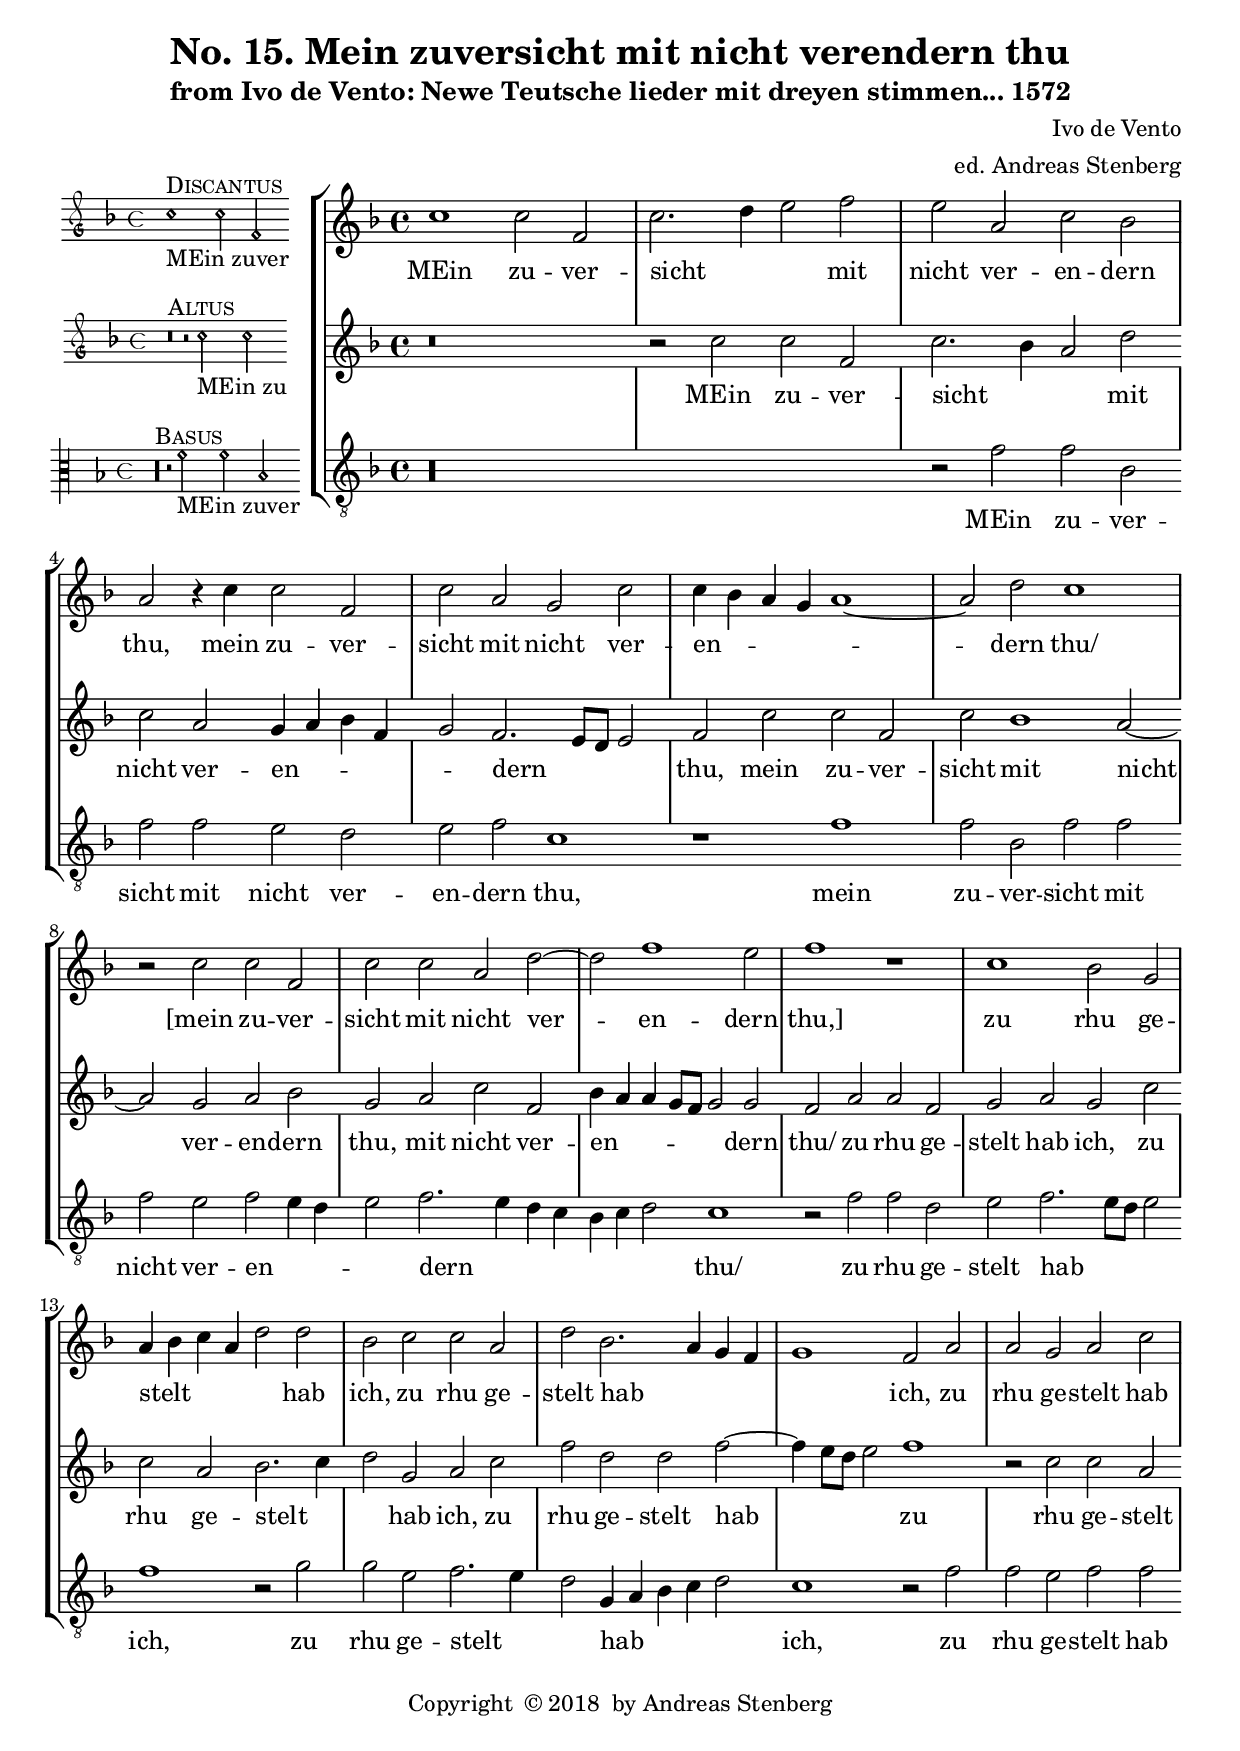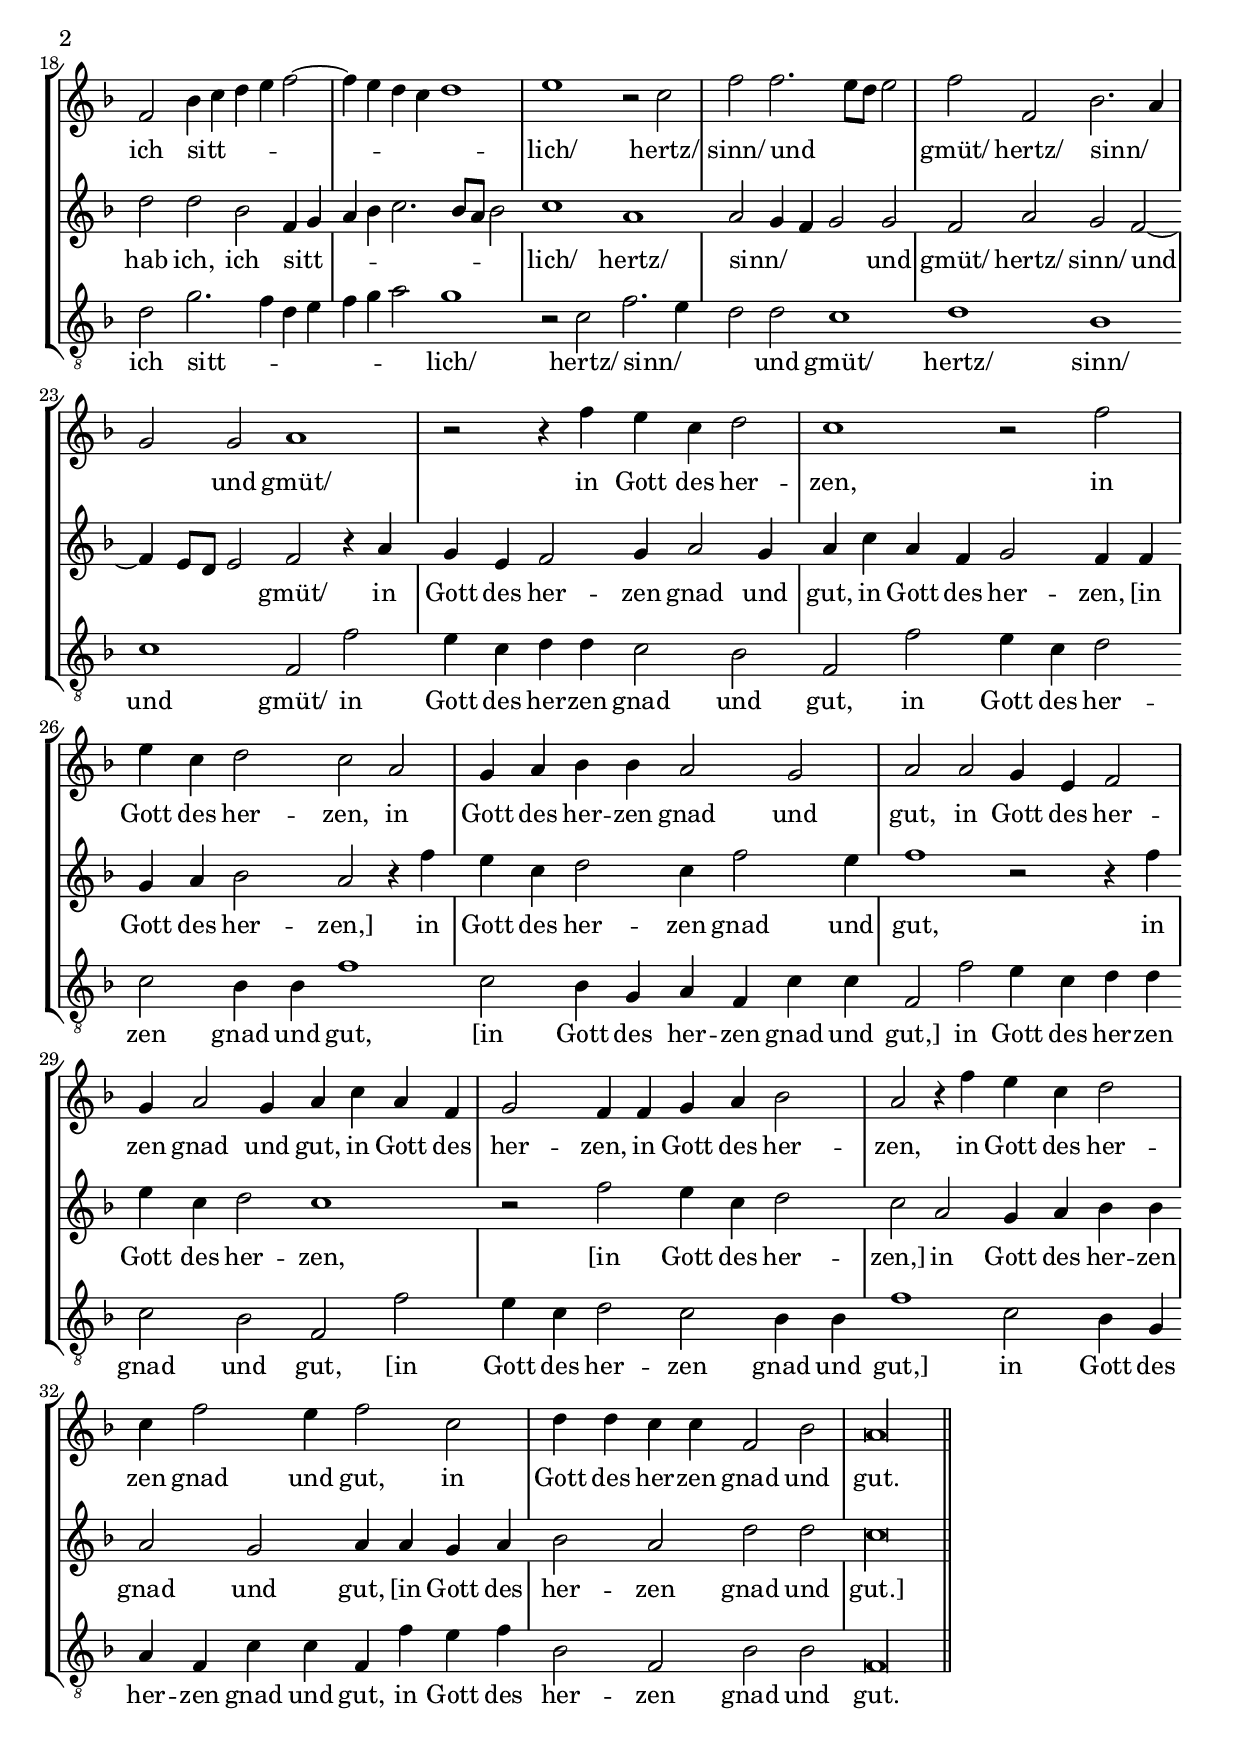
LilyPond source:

\version "2.18.0"
\include "deutsch.ly"
#(append! supported-clefs '(("mensural-f3" . ("clefs.mensural.f" 0 0))))
ficta = \once \set suggestAccidentals =##t
\header {
  title = "No. 15. Mein zuversicht mit nicht verendern thu"
  subtitle = "from Ivo de Vento: Newe Teutsche lieder mit dreyen stimmen... 1572"
  composer = "Ivo de Vento"
  arranger = "ed. Andreas Stenberg"
  poet = ""
  meter =""
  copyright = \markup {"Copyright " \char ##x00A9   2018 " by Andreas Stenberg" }
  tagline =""
}
global = {
  \key f \major
}

sopMusic = \relative c'' {

  \set Score.tempoHideNote = ##t
  \tempo 1 = 72
  \time 4/4
  \set Timing.measureLength = #(ly:make-moment 4/2)
  %\override Staff.BarLine.transparent = ##t
  c1 c2 f,2
  c'2.\melisma d4 e2\melismaEnd f2
  e2 a,2 c2 b2
  a2 r4 c4							%% end of first line in orig.
  c2 f,2
  c'2 a2 g2 c2
  c4\melisma b4 a4 g4 a1~\melismaEnd
  a2 d2 c1
  r2 c2								%% end of second line
  c2 f,2
  c'2 c2 a2 d2~
  d2 f1 e2
  f1 r1
  c1 b2 g2
  a4\melisma b4 c4 a4 d2\melismaEnd d2
  b2 c2								%% end of third line
  c2 a2
  d2 b2.\melisma a4 g4 f4
  g1\melismaEnd f2 a2
  a2 g2 a2 c2
  f,2 b4\melisma c4						%% end of fourth line and first page
  d4 e4 f2~
  f4 e4 d4 c4 d1\melismaEnd
  e1 r2 c2
  f2 f2.\melisma e8 d8 e2\melismaEnd
  f2 f,2 b2.\melisma a4						%% end of fifth line (first on second page)
  g2\melismaEnd g2 a1
  r2 r4 f'4 e4 c4 d2
  c1 r2 f2
  e4 c4 d2 c2 a2
  g4 a4 b4 b4							%% end of sixth line
  a2 g2
  a2 a2 g4 e4 f2
  g4 a2 g4 a4 c4 a4 f4
  g2 f4 f4 g4 a4 b2						%% end of sewenth line
  a2 r4 f'4 e4 c4 d2
  c4 f2 e4 f2 c2
  d4 d4 c4 c4 f,2 b2
  \cadenzaOn
  a\longa
  \revert Staff.BarLine.transparent
  \bar "||"
}
sopWords = \lyricmode {
  MEin zu -- ver -- sicht mit nicht ver -- en -- dern thu,
  mein zu -- ver -- sicht mit nicht ver -- en -- dern thu/
  [mein zu -- ver -- sicht mit nicht ver -- en -- dern thu,]
  zu rhu ge -- stelt hab ich,
  zu rhu ge -- stelt hab ich,
  zu rhu ge -- stelt hab ich sitt -- lich/
  hertz/
  sinn/
  und gmüt/
  hertz/
  sinn/
  und gmüt/
  in Gott des her -- zen,
  in Gott des her -- zen,
  in Gott des her -- zen gnad und gut,
  in Gott des her -- zen gnad und gut,
  in Gott des her -- zen,
  in Gott des her -- zen,
  in Gott des her -- zen gnad und gut,
  in Gott des her -- zen gnad und gut.

}
altoMusic = \relative c' {
  \override Staff.BarLine.transparent = ##t
  r\breve
  r2 c'2 c2 f,2
  c'2.\melisma b4 a2\melismaEnd d2
  c2 a2 g4\melisma a4 b4 f4						%% end of first line in orig.
  g2\melismaEnd f2.\melisma e8 d8 e2\melismaEnd
  f2 c'2 c2 f,2
  c'2 b1 a2~
  a2 g2 a2 b2								%% end of second line7
  g2 a2 c2 f,2
  b4\melisma a4 a4 g8 f8 g2\melismaEnd g2
  f2 a2 a2 f2
  g2 a2 g2 c2
  c2 a2									%% end of third line
  b2.\melisma c4
  d2\melismaEnd g,2 a2 c2
  f2 d2 d2 f2~\melisma
  f4 e8 d8 e2\melismaEnd f1
  r2 c2 c2 a2
  d2 d2								%% end of fourth line and first page
  b2 f4\melisma g4
  a4 b4 c2. b8 a8 b2\melismaEnd
  c1 a1
  a2\melisma g4 f4 g2\melismaEnd g2
  f2 a2 g2 f2~\melisma
  f4 e8 d8 e2\melismaEnd						%% end of fifth line (first on second pagew)
  f2 r4 a4
  g4 e4 f2 g4 a2 g4
  a4 c4 a4 f4 g2 f4 f4
  g4 a4 b2								%% end of sixth line
  a2 r4 f'4
  e4 c4 d2 c4 f2 e4
  f1 r2 r4 f4
  e4 c4 d2 c1
  r2 f2									%% end of sewenth  line
  e4 c4 d2
  c2 a2 g4 a4 b4 b4
  a2 g2 a4 a4 g4 a4
  b2 a2 d2 d2
  \cadenzaOn
  c\longa
  \revert Staff.BarLine.transparent
}
altoWords = \lyricmode {
  MEin zu -- ver -- sicht mit nicht ver -- en -- dern thu,
  mein zu -- ver -- sicht mit nicht ver -- en -- dern thu,
  mit nicht ver -- en -- dern thu/
  zu rhu ge -- stelt hab ich,
  zu rhu ge -- stelt hab ich,
  zu rhu ge -- stelt hab zu rhu ge -- stelt hab ich,
  ich sitt -- lich/
  hertz/
  sinn/
  und gmüt/
  hertz/
  sinn/
  und gmüt/
  in Gott des her -- zen gnad und gut,
  in Gott des her -- zen,
  [in Gott des her -- zen,] 
  in Gott des her -- zen gnad und gut,
  in Gott des her -- zen,
  [in Gott des her -- zen,]
  in Gott des her -- zen gnad und gut,
  [in Gott des her -- zen gnad und gut.]

}

bassMusic = \relative c {
  \override Staff.BarLine.transparent = ##t
  r\longa
  r2 f'2 f2 b,2
  f'2 f2 e2 d2
  e2 f2 c1
  r1 f1
  f2 b,2						%% end of first line in orig.
  f'2 f2
  f2 e2 f2\melisma e4 d4
  e2\melismaEnd  f2.\melisma e4 d4 c4
  b4 c4 d2\melismaEnd						%% end of second line
  c1
  r2 f2 f2 d2
  e2 f2.\melisma e8 d8 e2\melismaEnd
  f1 r2 g2
  g2 e2 f2.\melisma e4
  d2\melismaEnd g,4\melisma a4					%% end of third line
  b4 c4 d2\melismaEnd
  c1 r2 f2
  f2 e2 f2 f2
  d2 g2.\melisma f4 d4 e4
  f4 g4 a2\melismaEnd g1
  r2 c,2						%% end of fourth line and first page
  f2.\melisma e4
  d2\melismaEnd d2 c1
  d1 b1
  c1 f,2 f'2
  e4 c4 d4 d4 c2 b2
  f2 f'2 						%% end of fifth line (first on second page)
  e4 c4 d2 c2 b4 b4
  f'1 c2 b4 g4
  a4 f4 c'4 c4 f,2 f'2
  e4 c4 d4 d4						%% end of sixth line
  c2 b2 f2 f'2
  e4 c4 d2 c2 b4 b4
  f'1 c2 b4 g4
  a4 f4 c'4 c4						%% end of sewenth line
  f,4 f'4 e4 f4
  b,2 f2 b2 b2
  \cadenzaOn
  f\longa
  \revert Staff.BarLine.transparent
}
bassWords = \lyricmode {
  MEin zu -- ver -- sicht mit nicht ver -- en -- dern thu,
  mein zu -- ver -- sicht mit nicht ver -- en -- dern thu/
  zu rhu ge -- stelt hab ich,
  zu rhu ge -- stelt hab ich,
  zu rhu ge -- stelt hab ich sitt -- lich/
  hertz/
  sinn/
  und gmüt/
  hertz/
  sinn/
  und gmüt/
  in Gott des her -- zen gnad und gut,
  in Gott des her -- zen gnad und gut,
  [in Gott des her -- zen gnad und gut,]
  in Gott des her -- zen gnad und gut,
  [in Gott des her -- zen gnad und gut,]
  in Gott des her -- zen gnad und gut,
  in Gott des her -- zen gnad und gut.
}
incipitDiscantus = \markup {
  \score {
    {
      %      \set Staff.instrumentName = #"Tenor "
      \override NoteHead.style = #'neomensural
      \override Rest.style = #'neomensural
      \override Staff.TimeSignature.style = #'mensural
      \cadenzaOn
      \clef "petrucci-g"
      \key f \major
      \time 4/4

      c''1^\markup { \smallCaps"Discantus"} _"MEin zuver"
      c''2 f'2
    }
    \layout {
      \context {
        \Voice
        \remove "Ligature_bracket_engraver"
        \consists "Mensural_ligature_engraver"
      }
      line-width = 4.5\cm
    }
  }
}


incipitAltus = \markup {
  \score {
    {
      %      \set Staff.instrumentName = #"Tenor "
      \override NoteHead.style = #'neomensural
      \override Rest.style = #'neomensural
      \override Staff.TimeSignature.style = #'mensural
      \cadenzaOn
      \clef "petrucci-g"
      \key f \major
      \time 4/4
      r\breve^\markup \smallCaps"Altus"
      r2 c''2_"MEin zu"
      c''2
    }
    \layout {
      \context {
        \Voice
        \remove "Ligature_bracket_engraver"
        \consists "Mensural_ligature_engraver"
      }
      line-width = 4.5\cm
    }
  }
}


incipitBassus = \markup {
  \score {
    {
      %      \set Staff.instrumentName = #"Tenor "
      \override NoteHead.style = #'neomensural
      \override Rest.style = #'neomensural
      \override Staff.TimeSignature.style = #'mensural
      \cadenzaOn
      \clef "petrucci-c3"
      \key f \major
      \time 4/4
      r\longa^\markup \smallCaps"Basus"
      r2 f'2_"MEin zuver" f'2 b2
    }
    \layout {
      \context {
        \Voice
        \remove "Ligature_bracket_engraver"
        \consists "Mensural_ligature_engraver"
      }
      line-width = 4.5\cm
    }
  }
}


\score {
  <<
    \new StaffGroup \with {
      \override VerticalAxisGroup.staff-staff-spacing = #'((basic-distance . 12))
    } <<
      \new Staff = treble <<
        \set Staff.instrumentName = \incipitDiscantus
        \new Voice = "sopranos" {
          \set  Staff.midiInstrument ="choir aahs"
          %	\voiceOne
          << \global \sopMusic >>
        }
      >>
      \new Lyrics = sopranos { s1 }

      \new Staff = "medius" <<
        \set Staff.instrumentName = \incipitAltus

        \new Voice = "altos" {
          %	\voiceTwo
          \set  Staff.midiInstrument ="choir aahs"
          << \global \altoMusic >>
        }
      >>

      \new Lyrics = "altos" { s1 }

      \new Staff ="basses" {
        \set Staff.instrumentName = \incipitBassus

        \new Voice = "basses" {
          \set  Staff.midiInstrument ="choir aahs"
          \clef "treble_8"
          %	\voiceTwo
          << \global \bassMusic >>
        }
      }
    >>
    \new Lyrics = basses { s1 }

    \context Lyrics = sopranos \lyricsto sopranos \sopWords
    \context Lyrics = altos \lyricsto altos \altoWords
    \context Lyrics = basses \lyricsto basses \bassWords
  >>
  \layout {
    \context {
      \Score
      % no bars in staves
      %      \override BarLine.transparent = ##t

    }
    % the next three instructions keep the lyrics between the bar lines
    \context {
      \Lyrics
      \consists "Bar_engraver"
      \override BarLine.transparent = ##t
    }
    \context {
      \StaffGroup
      \consists "Separating_line_group_engraver"
    }
    \context {
      \Voice
      % no slurs
      \override Slur.transparent = ##t
      % Comment in the below "\remove" command to allow line
      % breaking also at those barlines where a note overlaps
      % into the next bar.  The command is commented out in this
      % short example score, but especially for large scores, you
      % will typically yield better line breaking and thus improve
      % overall spacing if you comment in the following command.
      %\remove "Forbid_line_break_engraver"
    }
    indent = 4.5\cm
  }

}
\score {
  <<
    \new StaffGroup <<
      \new Staff = treble <<
        \set Staff.instrumentName = \incipitDiscantus
        \new Voice = "sopranos" {
          \set  Staff.midiInstrument ="choir aahs"
          %	\voiceOne
          << \global \sopMusic >>
        }
      >>
      \new Lyrics = sopranos { s1 }

      \new Staff = "medius" <<
        \set Staff.instrumentName = \incipitAltus

        \new Voice = "altos" {
          %	\voiceTwo
          \set  Staff.midiInstrument ="choir aahs"
          << \global \altoMusic >>
        }
      >>

      \new Lyrics = "altos" { s1 }

      \new Staff ="basses" {
        \set Staff.instrumentName = \incipitBassus

        \new Voice = "basses" {
          \set  Staff.midiInstrument ="choir aahs"
          \clef "G_8"
          %	\voiceTwo
          << \global \bassMusic >>
        }
      }
    >>
    \new Lyrics = basses { s1 }

    \context Lyrics = sopranos \lyricsto sopranos \sopWords
    \context Lyrics = altos \lyricsto altos \altoWords
    \context Lyrics = basses \lyricsto basses \bassWords
  >>
  \midi {}
}
\paper {
  ragged-bottom = ##t
  ragged-last-bottom = ##t
  ragged-last = ##t
}

%{
convert-ly.py (GNU LilyPond) 2.18.2  convert-ly.py: Processing `'...
Applying conversion: 2.15.7, 2.15.9, 2.15.10, 2.15.16, 2.15.17,
2.15.18, 2.15.19, 2.15.20, 2.15.25, 2.15.32, 2.15.39, 2.15.40,
2.15.42, 2.15.43, 2.16.0, 2.17.0, 2.17.4, 2.17.5, 2.17.6, 2.17.11,
2.17.14, 2.17.15, 2.17.18, 2.17.19, 2.17.20, 2.17.25, 2.17.27,
2.17.29, 2.17.97, 2.18.0
%}
